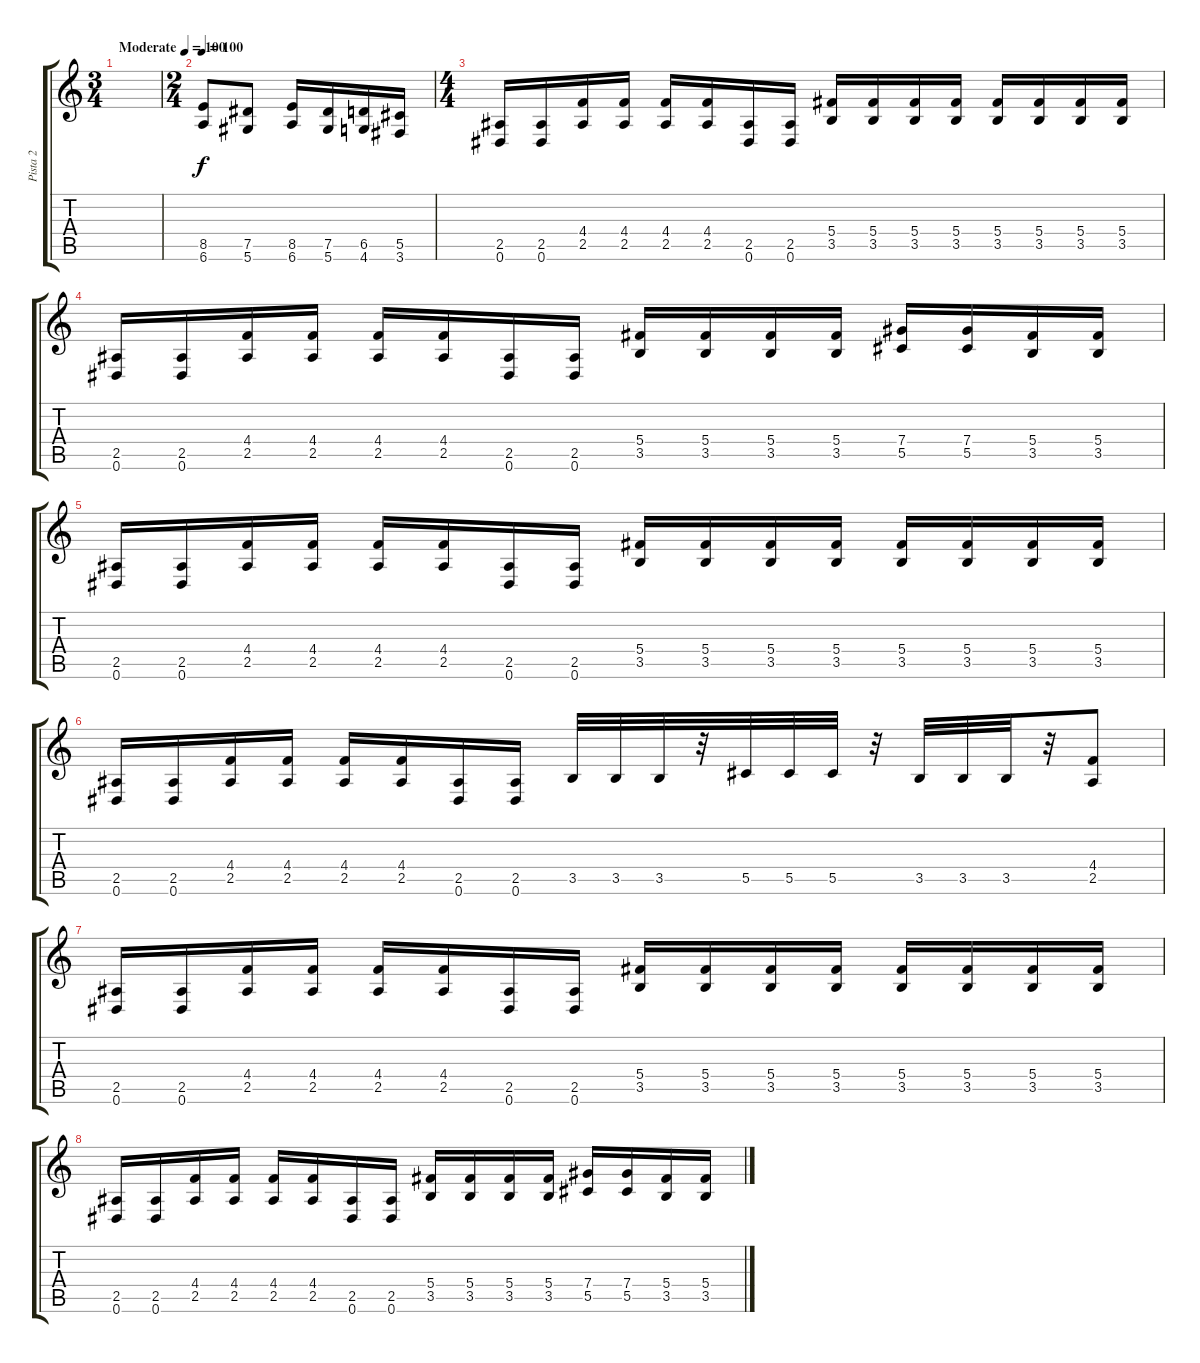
\track ("Pista 2" "Pista 2") {instrument distortionguitar}
\staff {score tabs}
\tuning (Eb4 Bb3 Gb3 Db3 Ab2 Eb2) {hide}
\ts (3 4)
\tempo (100 "Moderate")
\tempo 150
\tempo (100 "Moderate")
\clef g2
\ks c
|
\ts (2 4)
\tempo 100
(8.5 6.6).8 (7.5 5.6).8 (8.5 6.6).16 (7.5 5.6).16 (6.5 4.6).16 (5.5 3.6).16 |
\ts (4 4)
(2.5 0.6).16 (2.5 0.6).16 (4.4 2.5).16 (4.4 2.5).16 (4.4 2.5).16 (4.4 2.5).16 (2.5 0.6).16 (2.5 0.6).16 (5.4 3.5).16 (5.4 3.5).16 (5.4 3.5).16 (5.4 3.5).16 (5.4 3.5).16 (5.4 3.5).16 (5.4 3.5).16 (5.4 3.5).16 |
(2.5 0.6).16 (2.5 0.6).16 (4.4 2.5).16 (4.4 2.5).16 (4.4 2.5).16 (4.4 2.5).16 (2.5 0.6).16 (2.5 0.6).16 (5.4 3.5).16 (5.4 3.5).16 (5.4 3.5).16 (5.4 3.5).16 (7.4 5.5).16 (7.4 5.5).16 (5.4 3.5).16 (5.4 3.5).16 |
(2.5 0.6).16 (2.5 0.6).16 (4.4 2.5).16 (4.4 2.5).16 (4.4 2.5).16 (4.4 2.5).16 (2.5 0.6).16 (2.5 0.6).16 (5.4 3.5).16 (5.4 3.5).16 (5.4 3.5).16 (5.4 3.5).16 (5.4 3.5).16 (5.4 3.5).16 (5.4 3.5).16 (5.4 3.5).16 |
(2.5 0.6).16 (2.5 0.6).16 (4.4 2.5).16 (4.4 2.5).16 (4.4 2.5).16 (4.4 2.5).16 (2.5 0.6).16 (2.5 0.6).16 3.5.32 3.5.32 3.5.32 r.32 5.5.32 5.5.32 5.5.32 r.32 3.5.32 3.5.32 3.5.32 r.32 (4.4 2.5).8 |
(2.5 0.6).16 (2.5 0.6).16 (4.4 2.5).16 (4.4 2.5).16 (4.4 2.5).16 (4.4 2.5).16 (2.5 0.6).16 (2.5 0.6).16 (5.4 3.5).16 (5.4 3.5).16 (5.4 3.5).16 (5.4 3.5).16 (5.4 3.5).16 (5.4 3.5).16 (5.4 3.5).16 (5.4 3.5).16 |
(2.5 0.6).16 (2.5 0.6).16 (4.4 2.5).16 (4.4 2.5).16 (4.4 2.5).16 (4.4 2.5).16 (2.5 0.6).16 (2.5 0.6).16 (5.4 3.5).16 (5.4 3.5).16 (5.4 3.5).16 (5.4 3.5).16 (7.4 5.5).16 (7.4 5.5).16 (5.4 3.5).16 (5.4 3.5).16
